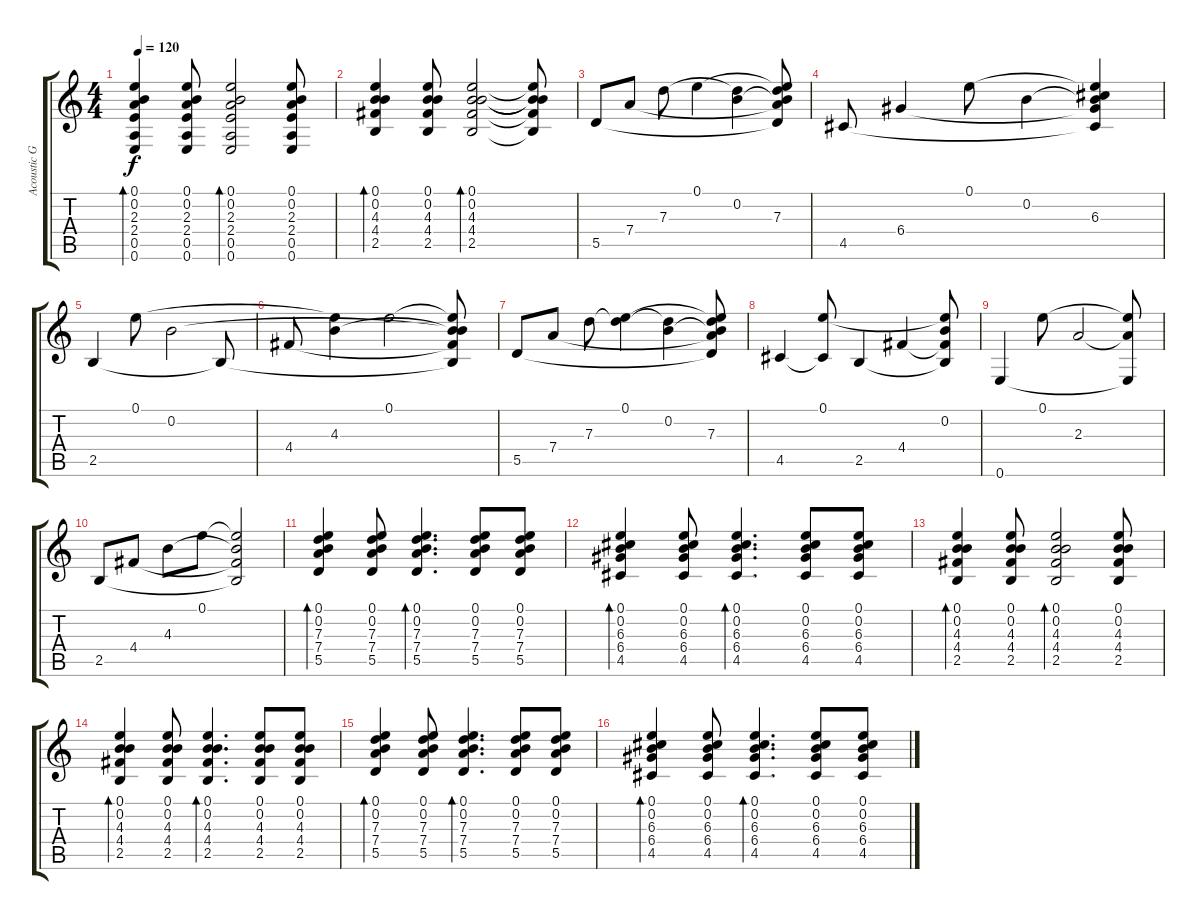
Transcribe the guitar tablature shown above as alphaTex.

\track ("Acoustic Guitar" "Acoustic G") {instrument acousticguitarsteel}
\staff {score tabs}
\tuning (E4 B3 G3 D3 A2 E2) {hide}
\ts (4 4)
\tempo 120
\clef g2
\ks c
(0.1 0.2 2.3 2.4 0.5 0.6).4{bd 120 dy f} (0.1 0.2 2.3 2.4 0.5 0.6).8 (0.1 0.2 2.3 2.4 0.5 0.6).2{bd 120} (0.1 0.2 2.3 2.4 0.5 0.6).8 |
(0.1 0.2 4.3 4.4 2.5).4{bd 120} (0.1 0.2 4.3 4.4 2.5).8 (0.1 0.2 4.3 4.4 2.5).2{bd 120} (0.1{t} 0.2{t} 4.3{t} 4.4{t} 2.5{t}).8 |
5.5.8 7.4.8 7.3.8 0.1.4 (0.2 7.3{t}).4 (0.1{t} 0.2{t} 7.3 7.4{t} 5.5{t}).8 |
4.5.8 6.4.4 0.1.8 0.2.4 (0.1{t} 0.2{t} 6.3 6.4{t} 4.5{t}).4 |
2.5.4 0.1.8 0.2.2 2.5{t}.8 |
4.4.8 (0.1{t} 4.3).4 0.1.2 (0.1{t} 0.2{t} 4.3{t} 4.4{t} 2.5{t}).8 |
5.5.8 7.4.8 7.3.8 (0.1 7.3{t}).4 (0.2 7.3{t}).4 (0.1{t} 0.2{t} 7.3 7.4{t} 5.5{t}).8 |
4.5.4 (0.1 4.5{t}).8 2.5.4 4.4.4 (0.1{t} 0.2 4.4{t} 2.5{t}).8 |
0.6.4 0.1.8 2.3.2 (0.1{t} 2.3{t} 0.6{t}).8 |
2.5.8 4.4.8 4.3.8 0.1.8 (0.1{t} 4.3{t} 4.4{t} 2.5{t}).2 |
(0.1 0.2 7.3 7.4 5.5).4{bd 120} (0.1 0.2 7.3 7.4 5.5).8 (0.1 0.2 7.3 7.4 5.5).4{d bd 120} (0.1 0.2 7.3 7.4 5.5).8 (0.1 0.2 7.3 7.4 5.5).8 |
(0.1 0.2 6.3 6.4 4.5).4{bd 120} (0.1 0.2 6.3 6.4 4.5).8 (0.1 0.2 6.3 6.4 4.5).4{d bd 120} (0.1 0.2 6.3 6.4 4.5).8 (0.1 0.2 6.3 6.4 4.5).8 |
(0.1 0.2 4.3 4.4 2.5).4{bd 120} (0.1 0.2 4.3 4.4 2.5).8 (0.1 0.2 4.3 4.4 2.5).2{bd 120} (0.1 0.2 4.3 4.4 2.5).8 |
(0.1 0.2 4.3 4.4 2.5).4{bd 120} (0.1 0.2 4.3 4.4 2.5).8 (0.1 0.2 4.3 4.4 2.5).4{d bd 120} (0.1 0.2 4.3 4.4 2.5).8 (0.1 0.2 4.3 4.4 2.5).8 |
(0.1 0.2 7.3 7.4 5.5).4{bd 120} (0.1 0.2 7.3 7.4 5.5).8 (0.1 0.2 7.3 7.4 5.5).4{d bd 120} (0.1 0.2 7.3 7.4 5.5).8 (0.1 0.2 7.3 7.4 5.5).8 |
(0.1 0.2 6.3 6.4 4.5).4{bd 120} (0.1 0.2 6.3 6.4 4.5).8 (0.1 0.2 6.3 6.4 4.5).4{d bd 120} (0.1 0.2 6.3 6.4 4.5).8 (0.1 0.2 6.3 6.4 4.5).8
